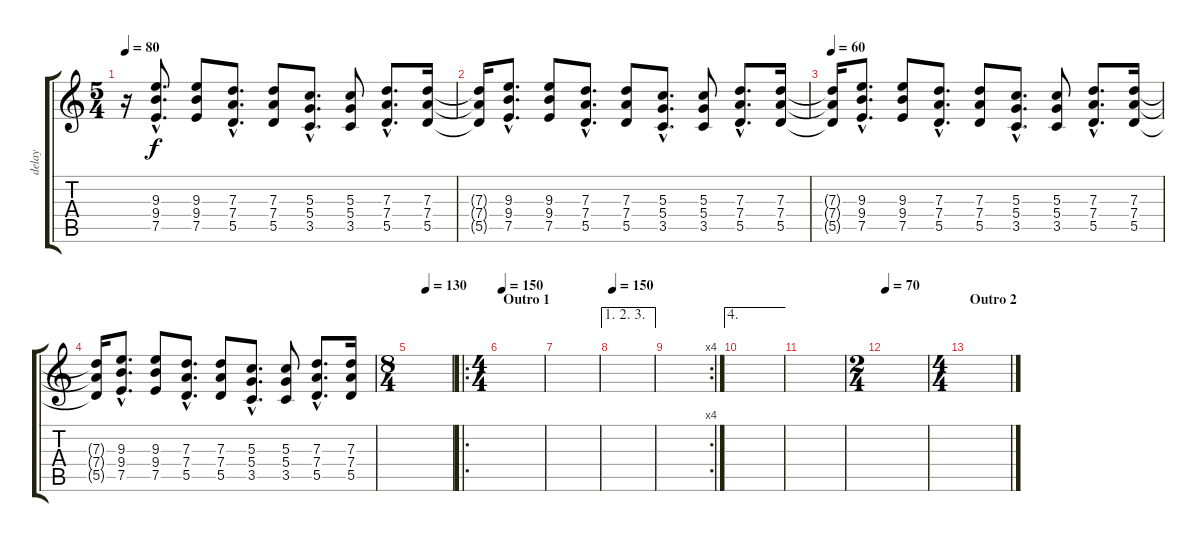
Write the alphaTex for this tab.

\track ("delay" "delay") {instrument acousticguitarsteel}
\staff {score tabs}
\tuning (E4 B3 G3 D3 A2 E2) {hide}
\ts (5 4)
\tempo 80
\clef g2
\ks c
r.16{dy f} (9.3{hac} 9.4{hac} 7.5{hac}).8{d volume 8} (9.3 9.4 7.5).8 (7.3{hac} 7.4{hac} 5.5{hac}).8{d} (7.3 7.4 5.5).8 (5.3{hac} 5.4{hac} 3.5{hac}).8{d} (5.3 5.4 3.5).8 (7.3{hac} 7.4{hac} 5.5{hac}).8{d} (7.3 7.4 5.5).16 |
(7.3{t} 7.4{t} 5.5{t}).16 (9.3{hac} 9.4{hac} 7.5{hac}).8{d} (9.3 9.4 7.5).8 (7.3{hac} 7.4{hac} 5.5{hac}).8{d} (7.3 7.4 5.5).8 (5.3{hac} 5.4{hac} 3.5{hac}).8{d} (5.3 5.4 3.5).8 (7.3{hac} 7.4{hac} 5.5{hac}).8{d} (7.3 7.4 5.5).16 |
\tempo 60
(7.3{t} 7.4{t} 5.5{t}).16 (9.3{hac} 9.4{hac} 7.5{hac}).8{d volume 0} (9.3 9.4 7.5).8 (7.3{hac} 7.4{hac} 5.5{hac}).8{d} (7.3 7.4 5.5).8 (5.3{hac} 5.4{hac} 3.5{hac}).8{d} (5.3 5.4 3.5).8 (7.3{hac} 7.4{hac} 5.5{hac}).8{d} (7.3 7.4 5.5).16 |
(7.3{t} 7.4{t} 5.5{t}).16 (9.3{hac} 9.4{hac} 7.5{hac}).8{d} (9.3 9.4 7.5).8 (7.3{hac} 7.4{hac} 5.5{hac}).8{d} (7.3 7.4 5.5).8 (5.3{hac} 5.4{hac} 3.5{hac}).8{d} (5.3 5.4 3.5).8 (7.3{hac} 7.4{hac} 5.5{hac}).8{d} (7.3 7.4 5.5).16 |
\ts (8 4)
\tempo (130 0.375)
|
\ro
\ts (4 4)
\section ("" "Outro 1")
\tempo 150
|
|
\ae (1 2 3)
\tempo 150
|
\rc 4
|
\ae 4
|
|
\ts (2 4)
\tempo 70
|
\ts (4 4)
\section ("" "Outro 2")
